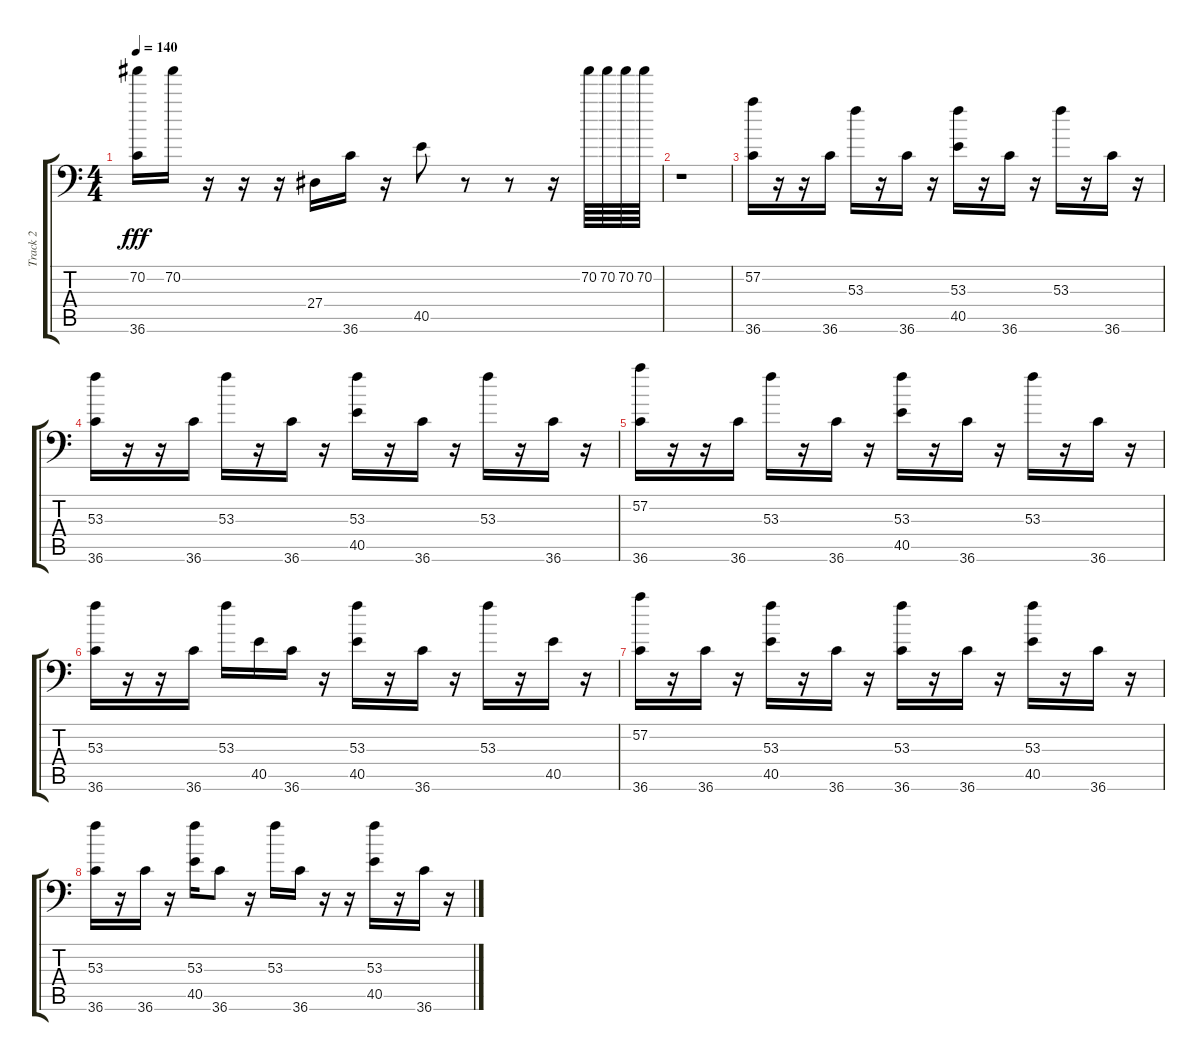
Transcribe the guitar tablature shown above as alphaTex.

\track ("Track 2" "Track 2") {instrument acousticgrandpiano}
\staff {score tabs}
\tuning (C-1 C-1 C-1 C-1 C-1 C-1) {hide}
\ts (4 4)
\tempo 140
\clef f4
\ks c
(70.2 36.6).16{dy fff} 70.2.16 r.16 r.16 r.16 27.4.16 36.6.16 r.16 40.5.8 r.8 r.8 r.16 70.2.64 70.2.64 70.2.64 70.2.64 |
r.1 |
(57.2 36.6).16 r.16 r.16 36.6.16 53.3.16 r.16 36.6.16 r.16 (53.3 40.5).16 r.16 36.6.16 r.16 53.3.16 r.16 36.6.16 r.16 |
(53.3 36.6).16 r.16 r.16 36.6.16 53.3.16 r.16 36.6.16 r.16 (53.3 40.5).16 r.16 36.6.16 r.16 53.3.16 r.16 36.6.16 r.16 |
(57.2 36.6).16 r.16 r.16 36.6.16 53.3.16 r.16 36.6.16 r.16 (53.3 40.5).16 r.16 36.6.16 r.16 53.3.16 r.16 36.6.16 r.16 |
(53.3 36.6).16 r.16 r.16 36.6.16 53.3.16 40.5.16 36.6.16 r.16 (53.3 40.5).16 r.16 36.6.16 r.16 53.3.16 r.16 40.5.16 r.16 |
(57.2 36.6).16 r.16 36.6.16 r.16 (53.3 40.5).16 r.16 36.6.16 r.16 (53.3 36.6).16 r.16 36.6.16 r.16 (53.3 40.5).16 r.16 36.6.16 r.16 |
(53.3 36.6).16 r.16 36.6.16 r.16 (53.3 40.5).16 36.6.8 r.16 53.3.16 36.6.16 r.16 r.16 (53.3 40.5).16 r.16 36.6.16 r.16
